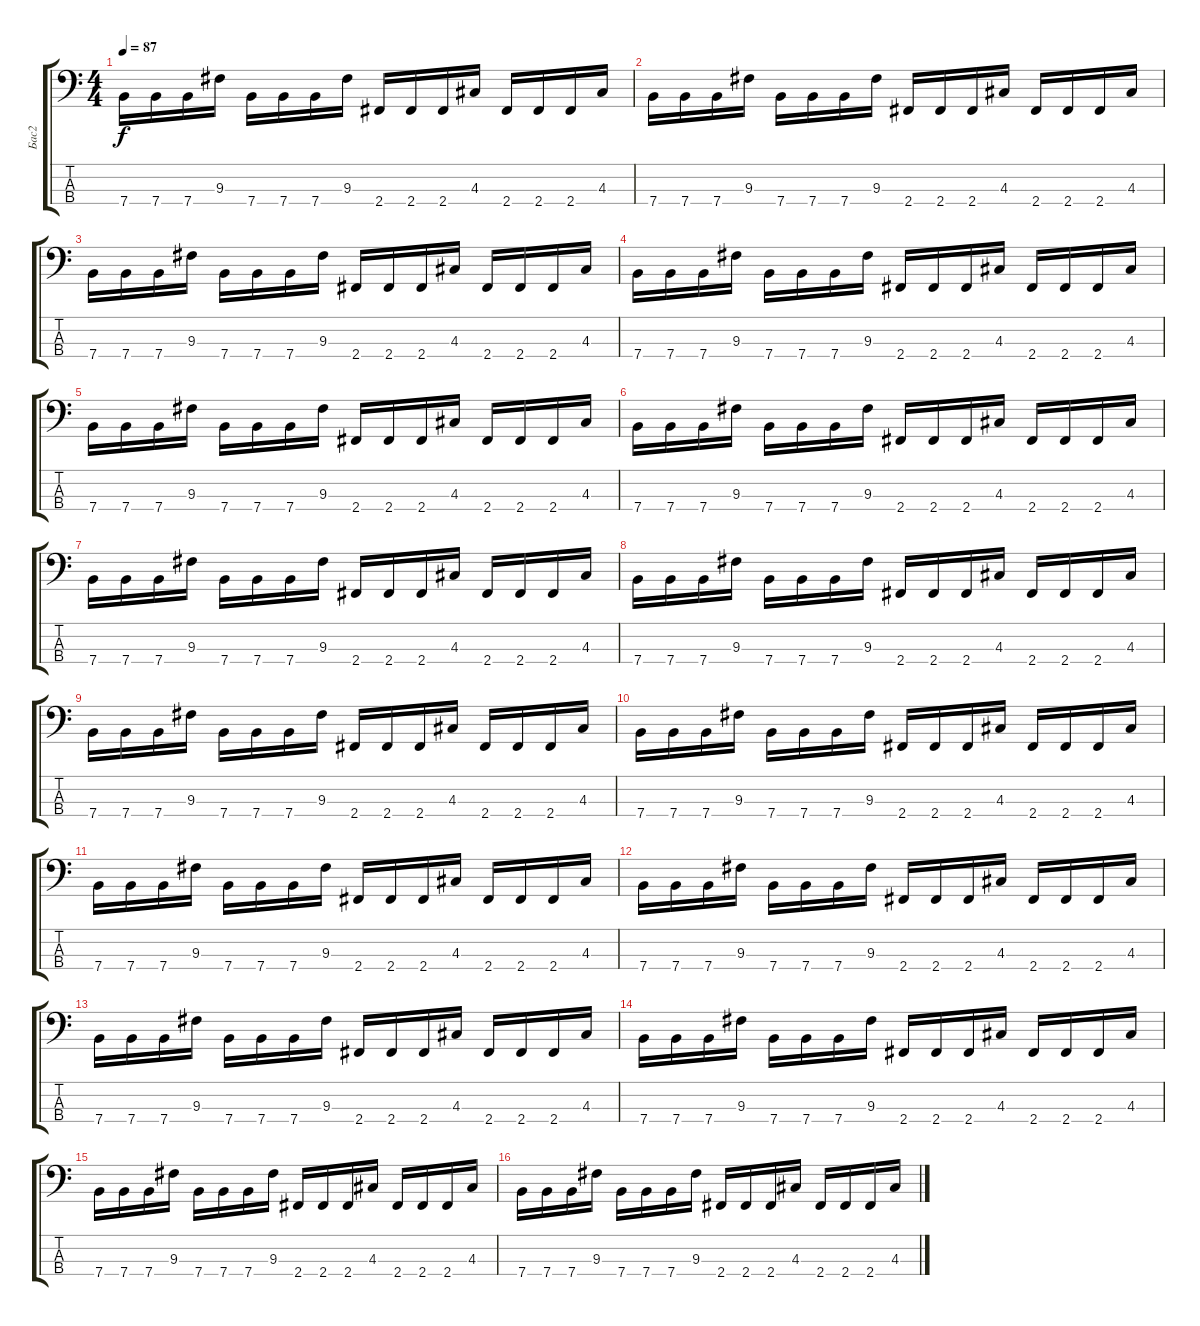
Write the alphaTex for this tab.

\track ("Бас2" "Бас2") {instrument synthbass1}
\staff {score tabs}
\tuning (G2 D2 A1 E1) {hide}
\ts (4 4)
\tempo 87
\clef f4
\ks c
7.4.16{dy f volume 12 balance 8} 7.4.16 7.4.16 9.3.16 7.4.16 7.4.16 7.4.16 9.3.16 2.4.16 2.4.16 2.4.16 4.3.16 2.4.16 2.4.16 2.4.16 4.3.16 |
7.4.16{volume 12 balance 8} 7.4.16 7.4.16 9.3.16 7.4.16 7.4.16 7.4.16 9.3.16 2.4.16 2.4.16 2.4.16 4.3.16 2.4.16 2.4.16 2.4.16 4.3.16 |
7.4.16{volume 12 balance 8} 7.4.16 7.4.16 9.3.16 7.4.16 7.4.16 7.4.16 9.3.16 2.4.16 2.4.16 2.4.16 4.3.16 2.4.16 2.4.16 2.4.16 4.3.16 |
7.4.16{volume 12 balance 8} 7.4.16 7.4.16 9.3.16 7.4.16 7.4.16 7.4.16 9.3.16 2.4.16 2.4.16 2.4.16 4.3.16 2.4.16 2.4.16 2.4.16 4.3.16 |
7.4.16{volume 12 balance 8} 7.4.16 7.4.16 9.3.16 7.4.16 7.4.16 7.4.16 9.3.16 2.4.16 2.4.16 2.4.16 4.3.16 2.4.16 2.4.16 2.4.16 4.3.16 |
7.4.16{volume 12 balance 8} 7.4.16 7.4.16 9.3.16 7.4.16 7.4.16 7.4.16 9.3.16 2.4.16 2.4.16 2.4.16 4.3.16 2.4.16 2.4.16 2.4.16 4.3.16 |
7.4.16{volume 12 balance 8} 7.4.16 7.4.16 9.3.16 7.4.16 7.4.16 7.4.16 9.3.16 2.4.16 2.4.16 2.4.16 4.3.16 2.4.16 2.4.16 2.4.16 4.3.16 |
7.4.16{volume 12 balance 8} 7.4.16 7.4.16 9.3.16 7.4.16 7.4.16 7.4.16 9.3.16 2.4.16 2.4.16 2.4.16 4.3.16 2.4.16 2.4.16 2.4.16 4.3.16 |
7.4.16{volume 12 balance 8} 7.4.16 7.4.16 9.3.16 7.4.16 7.4.16 7.4.16 9.3.16 2.4.16 2.4.16 2.4.16 4.3.16 2.4.16 2.4.16 2.4.16 4.3.16 |
7.4.16{volume 12 balance 8} 7.4.16 7.4.16 9.3.16 7.4.16 7.4.16 7.4.16 9.3.16 2.4.16 2.4.16 2.4.16 4.3.16 2.4.16 2.4.16 2.4.16 4.3.16 |
7.4.16{volume 12 balance 8} 7.4.16 7.4.16 9.3.16 7.4.16 7.4.16 7.4.16 9.3.16 2.4.16 2.4.16 2.4.16 4.3.16 2.4.16 2.4.16 2.4.16 4.3.16 |
7.4.16{volume 12 balance 8} 7.4.16 7.4.16 9.3.16 7.4.16 7.4.16 7.4.16 9.3.16 2.4.16 2.4.16 2.4.16 4.3.16 2.4.16 2.4.16 2.4.16 4.3.16 |
7.4.16{volume 12 balance 8} 7.4.16 7.4.16 9.3.16 7.4.16 7.4.16 7.4.16 9.3.16 2.4.16 2.4.16 2.4.16 4.3.16 2.4.16 2.4.16 2.4.16 4.3.16 |
7.4.16{volume 12 balance 8} 7.4.16 7.4.16 9.3.16 7.4.16 7.4.16 7.4.16 9.3.16 2.4.16 2.4.16 2.4.16 4.3.16 2.4.16 2.4.16 2.4.16 4.3.16 |
7.4.16{volume 12 balance 8} 7.4.16 7.4.16 9.3.16 7.4.16 7.4.16 7.4.16 9.3.16 2.4.16 2.4.16 2.4.16 4.3.16 2.4.16 2.4.16 2.4.16 4.3.16 |
7.4.16{volume 12 balance 8} 7.4.16 7.4.16 9.3.16 7.4.16 7.4.16 7.4.16 9.3.16 2.4.16 2.4.16 2.4.16 4.3.16 2.4.16 2.4.16 2.4.16 4.3.16
